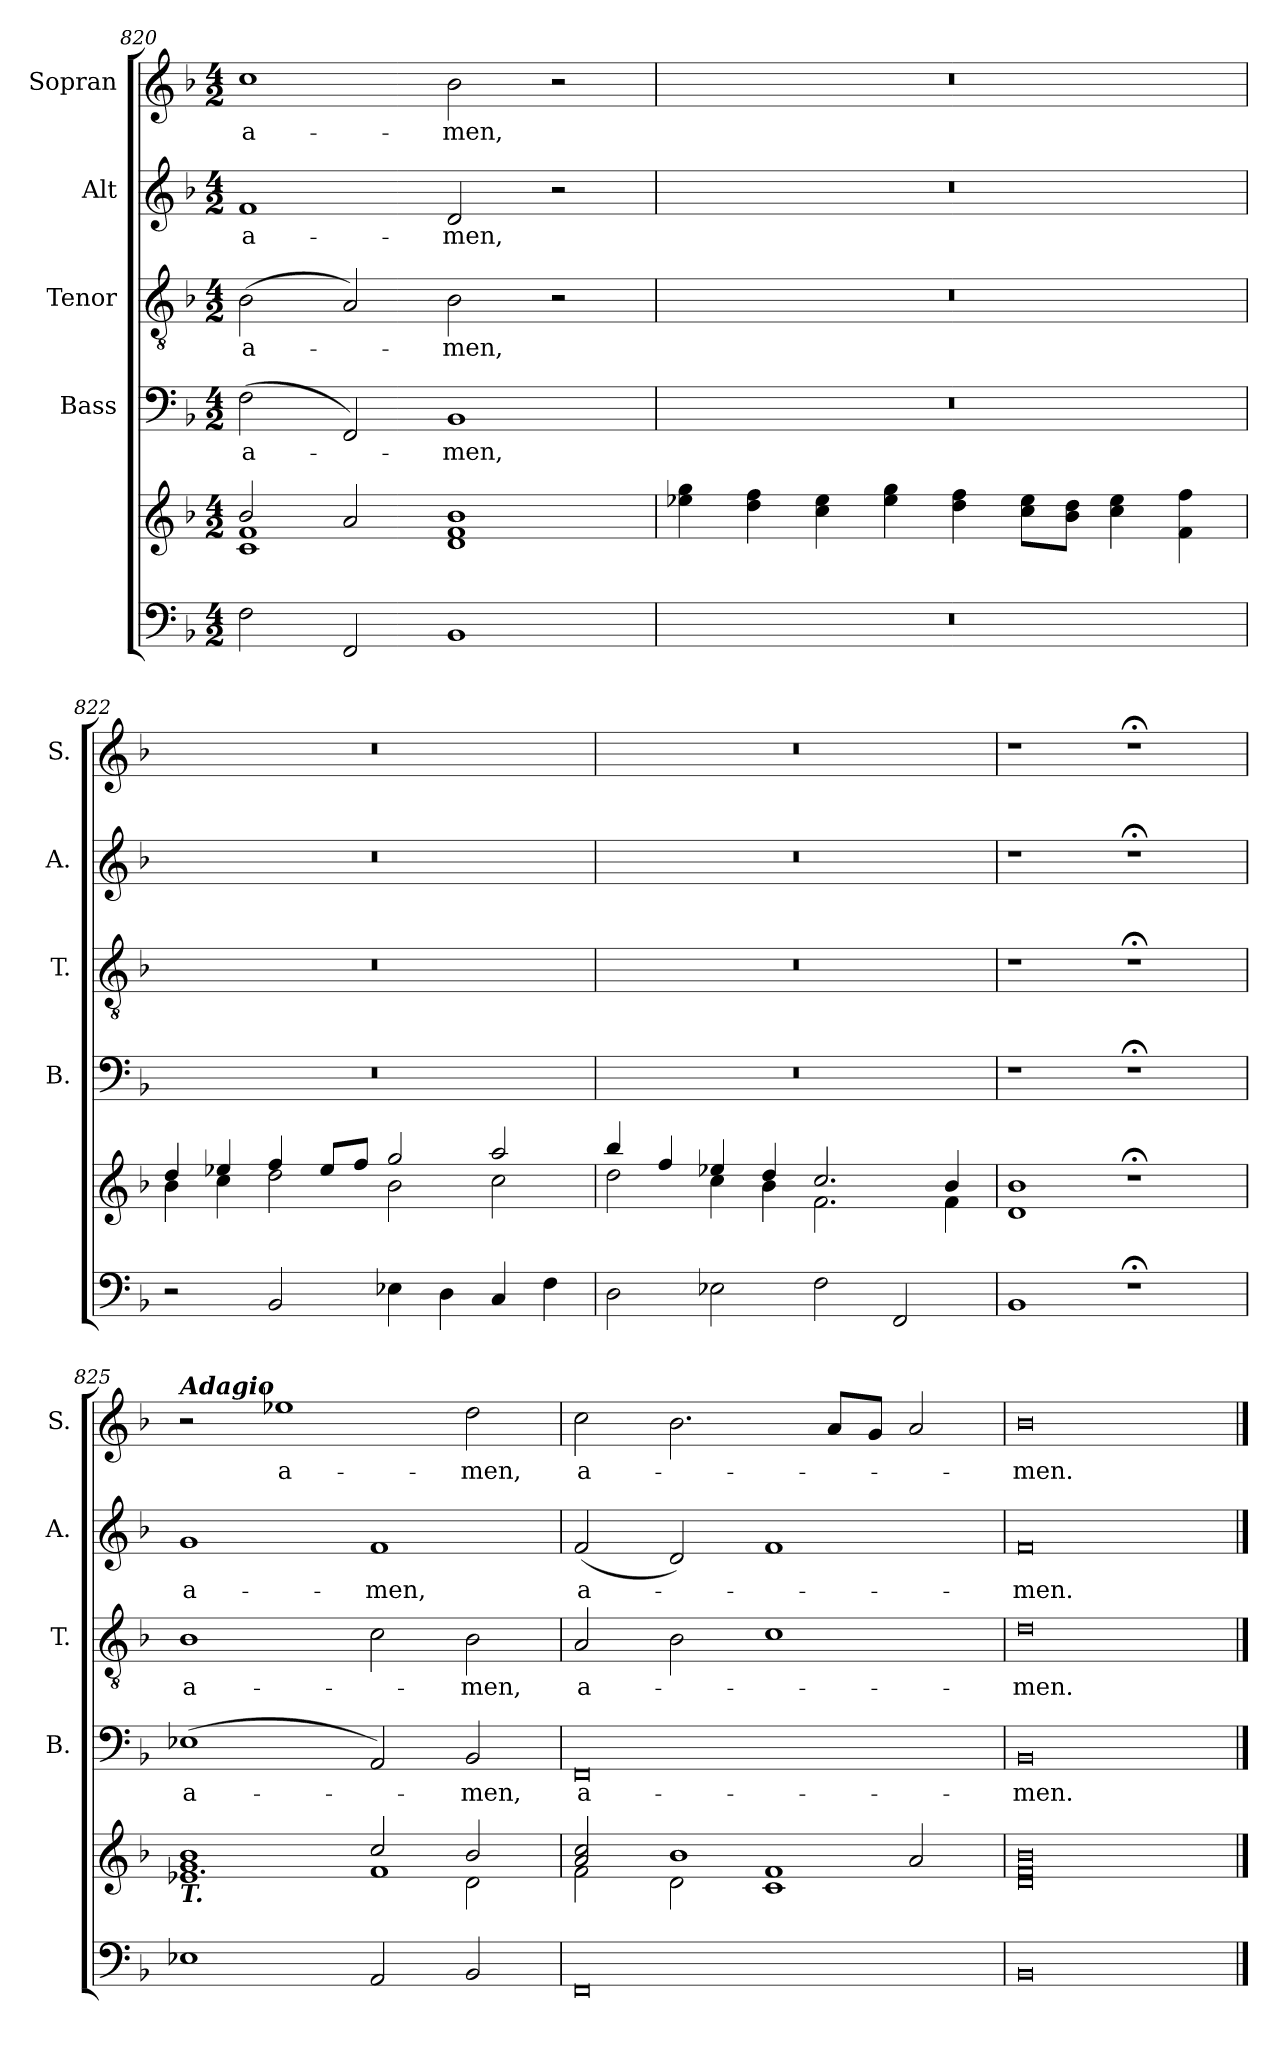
**kern	**kern	**kern	**text	**kern	**text	**kern	**text	**kern	**text
*part5	*part5	*part4	*part4	*part3	*part3	*part2	*part2	*part1	*part1
*staff6	*staff5	*staff4	*staff4	*staff3	*staff3	*staff2	*staff2	*staff1	*staff1
*	*	*I"Bass	*	*I"Tenor	*	*I"Alt	*	*I"Sopran	*
*	*	*I'B.	*	*I'T.	*	*I'A.	*	*I'S.	*
*clefF4	*clefG2	*clefF4	*	*clefGv2	*	*clefG2	*	*clefG2	*
*k[b-]	*k[b-]	*k[b-]	*	*k[b-]	*	*k[b-]	*	*k[b-]	*
*F:	*F:	*F:	*	*F:	*	*F:	*	*F:	*
*M4/2	*M4/2	*M4/2	*	*M4/2	*	*M4/2	*	*M4/2	*
=820	=820	=820	=820	=820	=820	=820	=820	=820	=820
*	*^	*	*	*	*	*	*	*	*
!	!	!	!	!LO:LY:b	!	!LO:LY:b	!	!LO:LY:b	!	!LO:LY:b
2F\	2b-/	1c 1f	(>2F\	a-	(>2B-\	a-	1f	a-	1cc	a-
2FF/	2a/	.	2FF/)	.	2A/)	.	.	.	.	.
!	!	!	!	!LO:LY:b	!	!LO:LY:b	!	!LO:LY:b	!	!LO:LY:b
1BB-	1b-	1d 1f	1BB-	-men,	2B-\	-men,	2d/	-men,	2b-\	-men,
.	.	.	.	.	2r	.	2r	.	2r	.
*	*v	*v	*	*	*	*	*	*	*	*
!!LO:PB:g=z
=821	=821	=821	=821	=821	=821	=821	=821	=821	=821
0r	4ee-X\ 4gg\	0r	.	0r	.	0r	.	0r	.
.	4dd\ 4ff\	.	.	.	.	.	.	.	.
.	4cc\ 4ee-\	.	.	.	.	.	.	.	.
.	4ee-\ 4gg\	.	.	.	.	.	.	.	.
.	4dd\ 4ff\	.	.	.	.	.	.	.	.
.	8cc\ 8ee-\L	.	.	.	.	.	.	.	.
.	8b-\ 8dd\J	.	.	.	.	.	.	.	.
.	4cc\ 4ee-\	.	.	.	.	.	.	.	.
.	4f\ 4ff\	.	.	.	.	.	.	.	.
=822	=822	=822	=822	=822	=822	=822	=822	=822	=822
*	*^	*	*	*	*	*	*	*	*
2r	4dd/	4b-\	0r	.	0r	.	0r	.	0r	.
.	4ee-X/	4cc\	.	.	.	.	.	.	.	.
2BB-/	4ff/	2dd\	.	.	.	.	.	.	.	.
.	8ee-/L	.	.	.	.	.	.	.	.	.
.	8ff/J	.	.	.	.	.	.	.	.	.
4E-X\	2gg/	2b-\	.	.	.	.	.	.	.	.
4D\	.	.	.	.	.	.	.	.	.	.
4C/	2aa/	2cc\	.	.	.	.	.	.	.	.
4F\	.	.	.	.	.	.	.	.	.	.
=823	=823	=823	=823	=823	=823	=823	=823	=823	=823	=823
2D\	4bb-/	2dd\	0r	.	0r	.	0r	.	0r	.
.	4ff/	.	.	.	.	.	.	.	.	.
2E-X\	4ee-X/	4cc\	.	.	.	.	.	.	.	.
.	4dd/	4b-\	.	.	.	.	.	.	.	.
2F\	2.cc/	2.f\	.	.	.	.	.	.	.	.
2FF/	.	.	.	.	.	.	.	.	.	.
.	4b-/	4f\	.	.	.	.	.	.	.	.
*	*v	*v	*	*	*	*	*	*	*	*
!!LO:LB:g=z
=824	=824	=824	=824	=824	=824	=824	=824	=824	=824
1BB-	1d 1b-	1r	.	1r	.	1r	.	1r	.
1r;<	1r;<	1r;<	.	1r;<	.	1r;<	.	1r;<	.
=825	=825	=825	=825	=825	=825	=825	=825	=825	=825
*	*^	*	*	*	*	*	*	*	*
*	*	*^	*	*	*	*	*	*	*	*
!	!	!	!	!	!	!	!	!	!	!LO:TX:a:Bi:t=Adagio	!
!	!LO:TX:b:Bi:t=T.	!	!	!	!	!	!	!	!	!	!
!	!	!	!	!	!LO:LY:b	!	!LO:LY:b	!	!LO:LY:b	!	!
1E-X	1b-	1g	1.e-X	(>1E-X	a-	1B-	a-	1g	a-	2r	.
!	!	!	!	!	!	!	!	!	!	!	!LO:LY:b
.	.	.	.	.	.	.	.	.	.	1ee-X	a-
!	!	!	!	!	!	!	!	!	!LO:LY:b	!	!
2AA/	2cc/	1f	.	2AA/)	.	2c\	.	1f	-men,	.	.
!	!	!	!	!	!LO:LY:b	!	!LO:LY:b	!	!	!	!LO:LY:b
2BB-/	2b-/	.	2d\	2BB-/	-men,	2B-\	-men,	.	.	2dd\	-men,
=826	=826	=826	=826	=826	=826	=826	=826	=826	=826	=826	=826
!	!	!	!	!	!LO:LY:b	!	!LO:LY:b	!	!LO:LY:b	!	!LO:LY:b
*	*	*v	*v	*	*	*	*	*	*	*	*
0FF	2a/ 2cc/	2f\	0FF	a-	2A/	a-	(<2f/	a-	2cc\	a-
.	1b-	2d\	.	.	2B-\	.	2d/)	.	2.b-\	.
.	.	1c 1f	.	.	1c	.	1f	.	.	.
.	.	.	.	.	.	.	.	.	8a/L	.
.	.	.	.	.	.	.	.	.	8g/J	.
.	2a/	.	.	.	.	.	.	.	2a/	.
*	*v	*v	*	*	*	*	*	*	*	*
=827	=827	=827	=827	=827	=827	=827	=827	=827	=827
!	!	!	!LO:LY:b	!	!LO:LY:b	!	!LO:LY:b	!	!LO:LY:b
0BB-	0d 0f 0b-	0BB-	-men.	0d	-men.	0f	-men.	0b-	-men.
==	==	==	==	==	==	==	==	==	==
*-	*-	*-	*-	*-	*-	*-	*-	*-	*-
